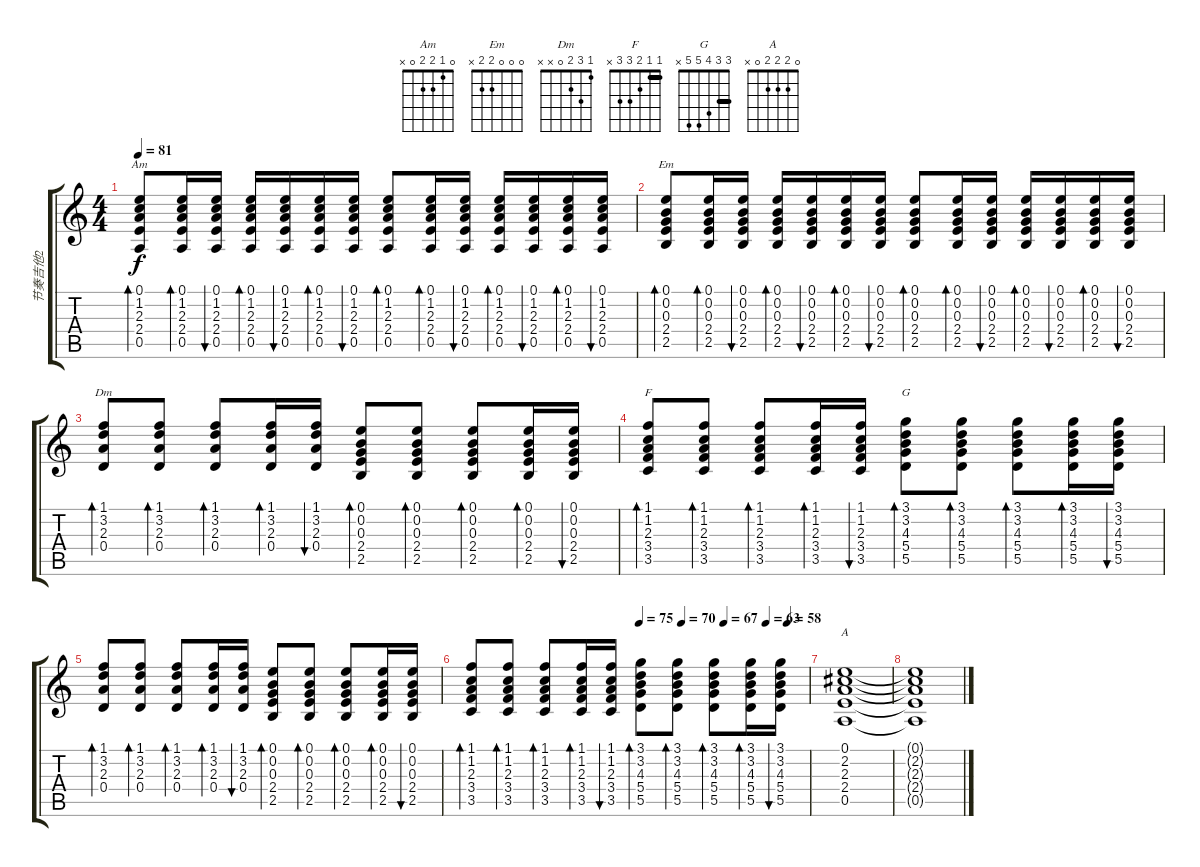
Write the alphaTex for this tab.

\track ("节奏吉他2" "节奏吉他2") {instrument acousticguitarsteel}
\staff {score tabs}
\tuning (E4 B3 G3 D3 A2 E2) {hide}
\chord ("Am" 0 1 2 2 0 x)
\chord ("Em" 0 0 0 2 2 x)
\chord ("Dm" 1 3 2 0 x x)
\chord ("F" 1 1 2 3 3 x) {barre 1}
\chord ("G" 3 3 4 5 5 x) {barre 3}
\chord ("A" 0 2 2 2 0 x)
\ts (4 4)
\tempo 81
\clef g2
\ks c
(0.1 1.2 2.3 2.4 0.5).8{bd 60 ch "Am" dy f} (0.1 1.2 2.3 2.4 0.5).16{bd 60} (0.1 1.2 2.3 2.4 0.5).16{bu 60} (0.1 1.2 2.3 2.4 0.5).16{bd 60} (0.1 1.2 2.3 2.4 0.5).16{bu 60} (0.1 1.2 2.3 2.4 0.5).16{bd 60} (0.1 1.2 2.3 2.4 0.5).16{bu 60} (0.1 1.2 2.3 2.4 0.5).8{bd 60} (0.1 1.2 2.3 2.4 0.5).16{bd 60} (0.1 1.2 2.3 2.4 0.5).16{bu 60} (0.1 1.2 2.3 2.4 0.5).16{bd 60} (0.1 1.2 2.3 2.4 0.5).16{bu 60} (0.1 1.2 2.3 2.4 0.5).16{bd 60} (0.1 1.2 2.3 2.4 0.5).16{bu 60} |
(0.1 0.2 0.3 2.4 2.5).8{bd 60 ch "Em"} (0.1 0.2 0.3 2.4 2.5).16{bd 60} (0.1 0.2 0.3 2.4 2.5).16{bu 60} (0.1 0.2 0.3 2.4 2.5).16{bd 60} (0.1 0.2 0.3 2.4 2.5).16{bu 60} (0.1 0.2 0.3 2.4 2.5).16{bd 60} (0.1 0.2 0.3 2.4 2.5).16{bu 60} (0.1 0.2 0.3 2.4 2.5).8{bd 60} (0.1 0.2 0.3 2.4 2.5).16{bd 60} (0.1 0.2 0.3 2.4 2.5).16{bu 60} (0.1 0.2 0.3 2.4 2.5).16{bd 60} (0.1 0.2 0.3 2.4 2.5).16{bu 60} (0.1 0.2 0.3 2.4 2.5).16{bd 60} (0.1 0.2 0.3 2.4 2.5).16{bu 60} |
(1.1 3.2 2.3 0.4).8{bd 60 ch "Dm"} (1.1 3.2 2.3 0.4).8{bd 60} (1.1 3.2 2.3 0.4).8{bd 60} (1.1 3.2 2.3 0.4).16{bd 60} (1.1 3.2 2.3 0.4).16{bu 60} (0.1 0.2 0.3 2.4 2.5).8{bd 60} (0.1 0.2 0.3 2.4 2.5).8{bd 60} (0.1 0.2 0.3 2.4 2.5).8{bd 60} (0.1 0.2 0.3 2.4 2.5).16{bd 60} (0.1 0.2 0.3 2.4 2.5).16{bu 60} |
(1.1 1.2 2.3 3.4 3.5).8{bd 60 ch "F"} (1.1 1.2 2.3 3.4 3.5).8{bd 60} (1.1 1.2 2.3 3.4 3.5).8{bd 60} (1.1 1.2 2.3 3.4 3.5).16{bd 60} (1.1 1.2 2.3 3.4 3.5).16{bu 60} (3.1 3.2 4.3 5.4 5.5).8{bd 60 ch "G"} (3.1 3.2 4.3 5.4 5.5).8{bd 60} (3.1 3.2 4.3 5.4 5.5).8{bd 60} (3.1 3.2 4.3 5.4 5.5).16{bd 60} (3.1 3.2 4.3 5.4 5.5).16{bu 60} |
(1.1 3.2 2.3 0.4).8{bd 60} (1.1 3.2 2.3 0.4).8{bd 60} (1.1 3.2 2.3 0.4).8{bd 60} (1.1 3.2 2.3 0.4).16{bd 60} (1.1 3.2 2.3 0.4).16{bu 60} (0.1 0.2 0.3 2.4 2.5).8{bd 60} (0.1 0.2 0.3 2.4 2.5).8{bd 60} (0.1 0.2 0.3 2.4 2.5).8{bd 60} (0.1 0.2 0.3 2.4 2.5).16{bd 60} (0.1 0.2 0.3 2.4 2.5).16{bu 60} |
\tempo (75 0.5)
\tempo (70 0.625)
\tempo (67 0.75)
\tempo (63 0.875)
\tempo (58 0.9375)
(1.1 1.2 2.3 3.4 3.5).8{bd 60} (1.1 1.2 2.3 3.4 3.5).8{bd 60} (1.1 1.2 2.3 3.4 3.5).8{bd 60} (1.1 1.2 2.3 3.4 3.5).16{bd 60} (1.1 1.2 2.3 3.4 3.5).16{bu 60} (3.1 3.2 4.3 5.4 5.5).8{bd 60} (3.1 3.2 4.3 5.4 5.5).8{bd 60} (3.1 3.2 4.3 5.4 5.5).8{bd 60} (3.1 3.2 4.3 5.4 5.5).16{bd 60} (3.1 3.2 4.3 5.4 5.5).16{bu 60} |
(0.1 2.2 2.3 2.4 0.5).1{ch "A"} |
(0.1{t} 2.2{t} 2.3{t} 2.4{t} 0.5{t}).1
